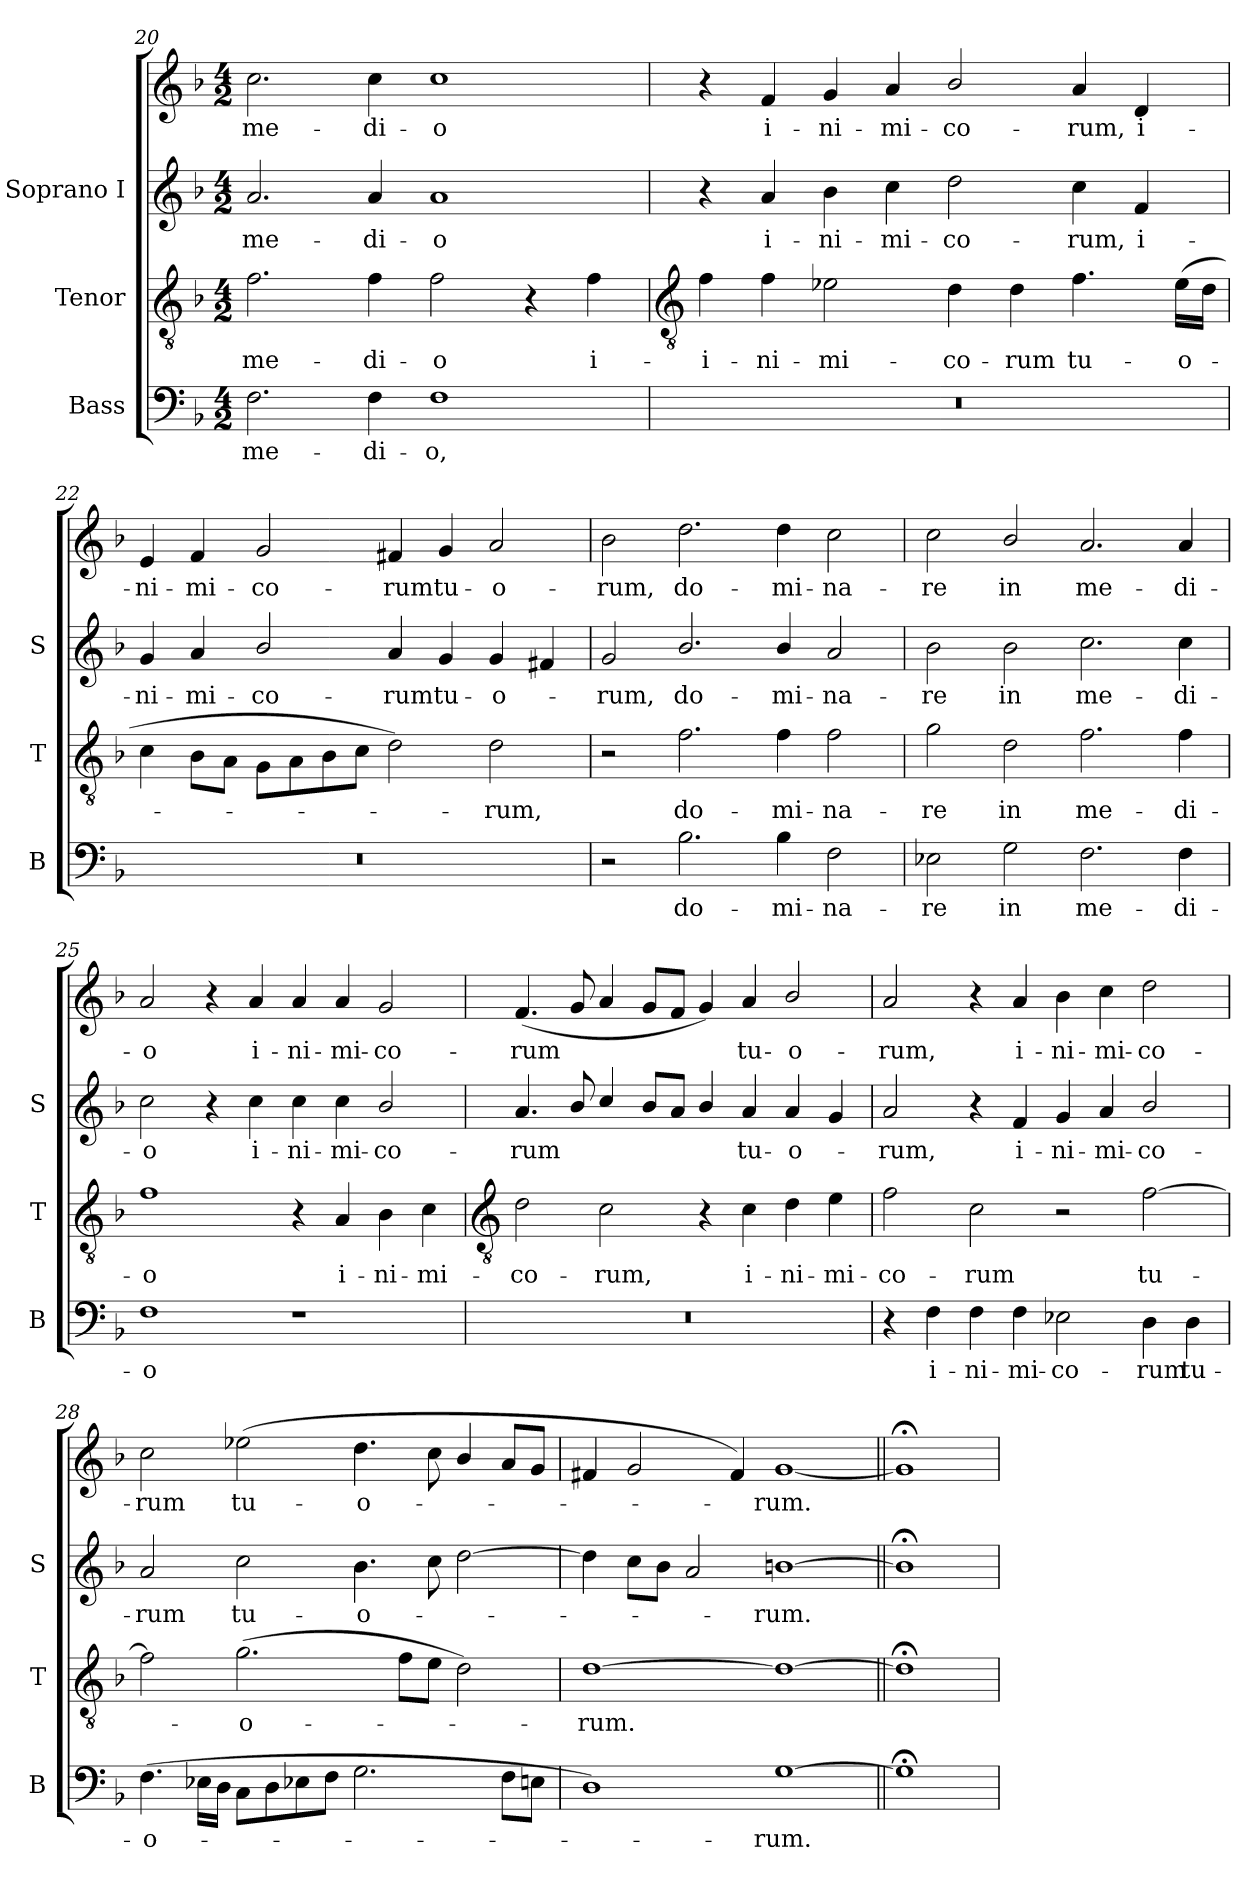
**kern	**text	**kern	**text	**kern	**text	**kern	**text
*part3	*part3	*part2	*part2	*part1	*part1	*part1	*part1
*staff4	*staff4	*staff3	*staff3	*staff2	*staff2	*staff1	*staff1
*I"Bass	*	*I"Tenor	*	*I"Soprano I	*	*	*
*I'B	*	*I'T	*	*I'S	*	*	*
*clefF4	*	*clefGv2	*	*clefG2	*	*clefG2	*
*k[b-]	*	*k[b-]	*	*k[b-]	*	*k[b-]	*
*F:	*	*F:	*	*F:	*	*F:	*
*M4/2	*	*M4/2	*	*M4/2	*	*M4/2	*
=20	=20	=20	=20	=20	=20	=20	=20
!	!LO:LY:b	!	!LO:LY:b	!	!LO:LY:b	!	!LO:LY:b
2.F	me-	2.f	me-	2.a	me-	2.cc	me-
!	!LO:LY:b	!	!LO:LY:b	!	!LO:LY:b	!	!LO:LY:b
4F	-di-	4f	-di-	4a	-di-	4cc	-di-
!	!LO:LY:b	!	!LO:LY:b	!	!LO:LY:b	!	!LO:LY:b
1F	-o,	2f	-o	1a	-o	1cc	-o
.	.	4r	.	.	.	.	.
!	!	!	!LO:LY:b	!	!	!	!
.	.	4f	i-	.	.	.	.
!!LO:LB:g=z
=21	=21	=21	=21	=21	=21	=21	=21
*	*	*clefGv2	*	*	*	*	*
!	!	!	!LO:LY:b	!	!	!	!
0r	.	4f	-i-	4r	.	4r	.
!	!	!	!LO:LY:b	!	!LO:LY:b	!	!LO:LY:b
.	.	4f	-ni-	4a	-i-	4f	i-
!	!	!	!LO:LY:b	!	!LO:LY:b	!	!LO:LY:b
.	.	2e-X	-mi-	4b-	-ni-	4g	-ni-
!	!	!	!	!	!LO:LY:b	!	!LO:LY:b
.	.	.	.	4cc	-mi-	4a	-mi-
!	!	!	!LO:LY:b	!	!LO:LY:b	!	!LO:LY:b
.	.	4d	-co-	2dd	-co-	2b-/	-co-
!	!	!	!LO:LY:b	!	!	!	!
.	.	4d	-rum	.	.	.	.
!	!	!	!LO:LY:b	!	!LO:LY:b	!	!LO:LY:b
.	.	4.f	tu-	4cc	-rum,	4a	-rum,
!	!	!	!	!	!LO:LY:b	!	!LO:LY:b
.	.	.	.	4f	i-	4d	i-
!	!	!	!LO:LY:b	!	!	!	!
.	.	(>16e-LL	-o-	.	.	.	.
.	.	16dJJ	.	.	.	.	.
=22	=22	=22	=22	=22	=22	=22	=22
!	!	!	!	!	!LO:LY:b	!	!LO:LY:b
0r	.	4c	.	4g	-ni-	4e	-ni-
!	!	!	!	!	!LO:LY:b	!	!LO:LY:b
.	.	8B-\L	.	4a	-mi-	4f	-mi-
.	.	8A\J	.	.	.	.	.
!	!	!	!	!	!LO:LY:b	!	!LO:LY:b
.	.	8G\L	.	2b-/	-co-	2g	-co-
.	.	8A\	.	.	.	.	.
.	.	8B-	.	.	.	.	.
.	.	8cJ	.	.	.	.	.
!	!	!	!	!	!LO:LY:b	!	!LO:LY:b
.	.	2d)	.	4a	-rum	4f#X	-rum
!	!	!	!	!	!LO:LY:b	!	!LO:LY:b
.	.	.	.	4g	tu-	4g	tu-
!	!	!	!LO:LY:b	!	!LO:LY:b	!	!LO:LY:b
.	.	2d	rum,	4g	-o-	2a	-o-
.	.	.	.	4f#X	.	.	.
=23	=23	=23	=23	=23	=23	=23	=23
!	!	!	!	!	!LO:LY:b	!	!LO:LY:b
2r	.	2r	.	2g	-rum,	2b-	rum,
!	!LO:LY:b	!	!LO:LY:b	!	!LO:LY:b	!	!LO:LY:b
2.B-	do-	2.f	do-	2.b-/	do-	2.dd	do-
!	!LO:LY:b	!	!LO:LY:b	!	!LO:LY:b	!	!LO:LY:b
4B-	-mi-	4f	-mi-	4b-/	-mi-	4dd	-mi-
!	!LO:LY:b	!	!LO:LY:b	!	!LO:LY:b	!	!LO:LY:b
2F	-na-	2f	-na-	2a	-na-	2cc	-na-
=24	=24	=24	=24	=24	=24	=24	=24
!	!LO:LY:b	!	!LO:LY:b	!	!LO:LY:b	!	!LO:LY:b
2E-X	-re	2g	-re	2b-	-re	2cc	-re
!	!LO:LY:b	!	!LO:LY:b	!	!LO:LY:b	!	!LO:LY:b
2G	in	2d	in	2b-	in	2b-/	in
!	!LO:LY:b	!	!LO:LY:b	!	!LO:LY:b	!	!LO:LY:b
2.F	me-	2.f	me-	2.cc	me-	2.a	me-
!	!LO:LY:b	!	!LO:LY:b	!	!LO:LY:b	!	!LO:LY:b
4F	-di-	4f	-di-	4cc	-di-	4a	-di-
=25	=25	=25	=25	=25	=25	=25	=25
!	!LO:LY:b	!	!LO:LY:b	!	!LO:LY:b	!	!LO:LY:b
1F	-o	1f	-o	2cc	-o	2a	-o
.	.	.	.	4r	.	4r	.
!	!	!	!	!	!LO:LY:b	!	!LO:LY:b
.	.	.	.	4cc	i-	4a	i-
!	!	!	!	!	!LO:LY:b	!	!LO:LY:b
1r	.	4r	.	4cc	-ni-	4a	-ni-
!	!	!	!LO:LY:b	!	!LO:LY:b	!	!LO:LY:b
.	.	4A	i-	4cc	-mi-	4a	-mi-
!	!	!	!LO:LY:b	!	!LO:LY:b	!	!LO:LY:b
.	.	4B-	-ni-	2b-/	-co-	2g	-co-
!	!	!	!LO:LY:b	!	!	!	!
.	.	4c	-mi-	.	.	.	.
!!LO:LB:g=z
=26	=26	=26	=26	=26	=26	=26	=26
*	*	*clefGv2	*	*	*	*	*
!	!	!	!LO:LY:b	!	!LO:LY:b	!	!LO:LY:b
0r	.	2d	-co-	4.a	-rum	(<4.f	-rum
.	.	.	.	8b-/	.	8g	.
!	!	!	!LO:LY:b	!	!	!	!
.	.	2c	-rum,	4cc/	.	4a	.
.	.	.	.	8b-L	.	8gL	.
.	.	.	.	8aJ	.	8fJ	.
.	.	4r	.	4b-/	.	4g)	.
!	!	!	!LO:LY:b	!	!LO:LY:b	!	!LO:LY:b
.	.	4c	i-	4a	tu-	4a	tu-
!	!	!	!LO:LY:b	!	!LO:LY:b	!	!LO:LY:b
.	.	4d	-ni-	4a	-o-	2b-/	-o-
!	!	!	!LO:LY:b	!	!	!	!
.	.	4e	-mi-	4g	.	.	.
=27	=27	=27	=27	=27	=27	=27	=27
!	!	!	!LO:LY:b	!	!LO:LY:b	!	!LO:LY:b
4r	.	2f	-co-	2a	-rum,	2a	rum,
!	!LO:LY:b	!	!	!	!	!	!
4F	i-	.	.	.	.	.	.
!	!LO:LY:b	!	!LO:LY:b	!	!	!	!
4F	-ni-	2c	-rum	4r	.	4r	.
!	!LO:LY:b	!	!	!	!LO:LY:b	!	!LO:LY:b
4F	-mi-	.	.	4f	i-	4a	i-
!	!LO:LY:b	!	!	!	!LO:LY:b	!	!LO:LY:b
2E-X	-co-	2r	.	4g	-ni-	4b-	-ni-
!	!	!	!	!	!LO:LY:b	!	!LO:LY:b
.	.	.	.	4a	-mi-	4cc	-mi-
!	!LO:LY:b	!	!LO:LY:b	!	!LO:LY:b	!	!LO:LY:b
4D	-rum	[2f	tu-	2b-/	-co-	2dd	-co-
!	!LO:LY:b	!	!	!	!	!	!
4D	tu-	.	.	.	.	.	.
=28	=28	=28	=28	=28	=28	=28	=28
!	!LO:LY:b	!	!	!	!LO:LY:b	!	!LO:LY:b
(>4.F	-o-	2f]	.	2a	rum	2cc	-rum
16E-LL	.	.	.	.	.	.	.
16DJJ	.	.	.	.	.	.	.
!	!	!	!LO:LY:b	!	!LO:LY:b	!	!LO:LY:b
8CL	.	(>2.g	o-	2cc	tu-	(<2ee-	tu-
8D	.	.	.	.	.	.	.
8E-X	.	.	.	.	.	.	.
8FJ	.	.	.	.	.	.	.
!	!	!	!	!	!LO:LY:b	!	!LO:LY:b
2.G	.	.	.	4.b-	-o-	4.dd	-o-
.	.	8fL	.	.	.	.	.
.	.	8eJ	.	8cc	.	8cc	.
.	.	2d)	.	[2dd	.	4b-/	.
8FL	.	.	.	.	.	8aL	.
8EJ	.	.	.	.	.	8gJ	.
=29	=29	=29	=29	=29	=29	=29	=29
!	!	!	!LO:LY:b	!	!	!	!
1D)	.	[1d	rum.	4dd]	.	4f#	.
.	.	.	.	8ccL	.	2g	.
.	.	.	.	8b-J	.	.	.
.	.	.	.	2a	.	.	.
.	.	.	.	.	.	4f#)	.
!	!LO:LY:b	!	!	!	!LO:LY:b	!	!LO:LY:b
[1G	rum.	1d_	.	[1bn	rum.	[1g	rum.
=30||	=30||	=30||	=30||	=30||	=30||	=30||	=30||
1G;<]	.	1d;<]	.	1b;<]	.	1g;<]	.
=	=	=	=	=	=	=	=
*-	*-	*-	*-	*-	*-	*-	*-
